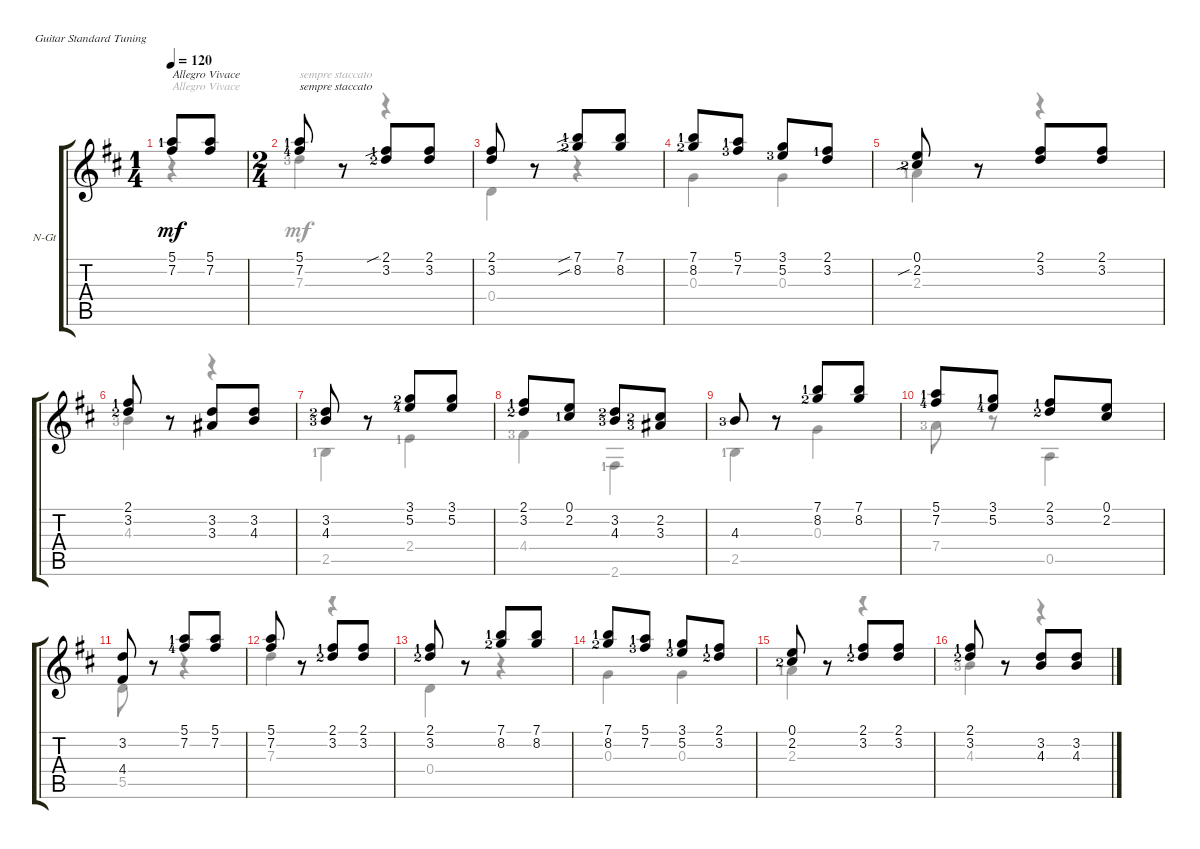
\defaultSystemsLayout 4
\bracketExtendMode groupsimilarinstruments
\firstSystemTrackNameOrientation horizontal
\otherSystemsTrackNameOrientation horizontal
\track ("Nylon Guitar" "N-Gt") {instrument acousticguitarsteel}
\staff {score tabs}
\tuning (E4 B3 G3 D3 A2 E2)
\voice
\ts (1 4)
\tempo 120
\clef g2
\ks d
(5.1{lf 2} 7.2).8{txt "Allegro Vivace" dy mf instrument acousticguitarsteel} (7.2 5.1).8 |
\ts (2 4)
(5.1{lf 2} 7.2{lf 5}).8{txt "sempre staccato"} r.8 (3.2{lf 3} 2.1{sib lf 2}).8 (2.1 3.2).8 |
(3.2 2.1).8 r.8 (7.1{sib lf 2} 8.2{sib lf 3}).8 (8.2 7.1).8 |
(7.1{lf 2} 8.2{lf 3}).8 (7.2{lf 4} 5.1{lf 2}).8 (3.1 5.2{lf 4}).8 (2.1{lf 2} 3.2).8 |
(0.1 2.2{sib lf 3}).8 r.8 (3.2 2.1).8 (2.1 3.2).8 |
(2.1{lf 2} 3.2{lf 3}).8 r.8 (3.2 3.3).8 (3.2 4.3).8 |
(4.3{lf 4} 3.2{lf 3}).8 r.8 (3.1{lf 3} 5.2{lf 5}).8 (5.2 3.1).8 |
(2.1{lf 2} 3.2{lf 3}).8 (2.2{lf 2} 0.1).8 (3.2{lf 3} 4.3{lf 4}).8 (3.3{lf 4} 2.2{lf 3}).8 |
4.3{lf 4}.8 r.8 (7.1{lf 2} 8.2{lf 3}).8 (8.2 7.1).8 |
(5.1{lf 2} 7.2{lf 5}).8 (5.2{lf 5} 3.1{lf 2}).8 (2.1{lf 2} 3.2{lf 3}).8 (2.2 0.1).8 |
(3.2 4.4).8 r.8 (5.1{lf 2} 7.2{lf 5}).8 (7.2 5.1).8 |
(5.1 7.2).8 r.8 (2.1{lf 2} 3.2{lf 3}).8 (3.2 2.1).8 |
(2.1{lf 2} 3.2{lf 3}).8 r.8 (8.2{lf 3} 7.1{lf 2}).8 (7.1 8.2).8 |
(8.2{lf 3} 7.1{lf 2}).8 (5.1{lf 2} 7.2{lf 4}).8 (5.2{lf 4} 3.1{lf 2}).8 (2.1{lf 2} 3.2{lf 3}).8 |
(2.2{lf 3} 0.1).8 r.8 (2.1{lf 2} 3.2{lf 3}).8 (3.2 2.1).8 |
(2.1{lf 2} 3.2{lf 3}).8 r.8 (4.3 3.2).8 (4.3 3.2).8
\voice
\clef g2
\ottava regular
\simile none
\ks d
r.4{txt "Allegro Vivace" dy mf} |
7.3{lf 4}.4{txt "sempre staccato"} r.4 |
0.4.4 r.4 |
0.3.4 0.3.4 |
2.3{lf 2}.4 r.4 |
4.3{lf 4}.4 r.4 |
2.5{lf 2}.4 2.4{lf 2}.4 |
4.4{lf 4}.4 2.6{lf 2}.4 |
2.5{lf 2}.4 0.3.4 |
7.4{lf 4}.8 r.8 0.5.4 |
5.5.8 r.8 r.4 |
7.3.4 r.4 |
0.4.4 r.4 |
0.3.4 0.3.4 |
2.3{lf 2}.4 r.4 |
4.3{lf 4}.4 r.4
